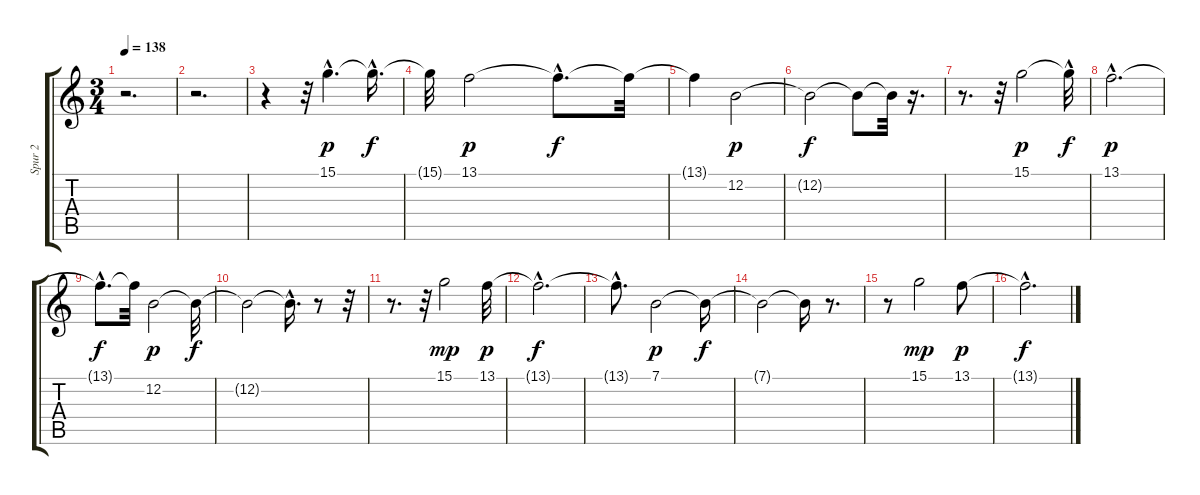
\track ("Spur 2" "Spur 2") {instrument synthstrings1}
\staff {score tabs}
\tuning (E4 B3 G3 D3 A2 E2) {hide}
\ts (3 4)
\tempo 138
\clef g2
\ks c
r.2{d dy f} |
r.2{d} |
r.4 r.32 15.1{hac}.4{d dy p} 15.1{hac t}.16{d dy f} |
15.1{t}.32 13.1.2{dy p} 13.1{hac t}.8{d dy f} 13.1{t}.32 |
13.1{t}.4 12.2.2{dy p} |
12.2{t}.2{dy f} 12.2{t}.8 12.2{t}.32 r.16{d} |
r.8{d} r.32 15.1.2{dy p} 15.1{hac t}.32{dy f} |
13.1{hac}.2{d dy p} |
13.1{hac t}.8{d dy f} 13.1{t}.32 12.2.2{dy p} 12.2{t}.32{dy f} |
12.2{t}.2 12.2{hac t}.16{d} r.8 r.32 |
r.8{d} r.32 15.1.2{dy mp} 13.1.32{dy p} |
13.1{hac t}.2{d dy f} |
13.1{hac t}.8{d} 7.1.2{dy p} 7.1{t}.16{dy f} |
7.1{t}.2 7.1{t}.16 r.8{d} |
r.8 15.1.2{dy mp} 13.1.8{dy p} |
13.1{hac t}.2{d dy f}
